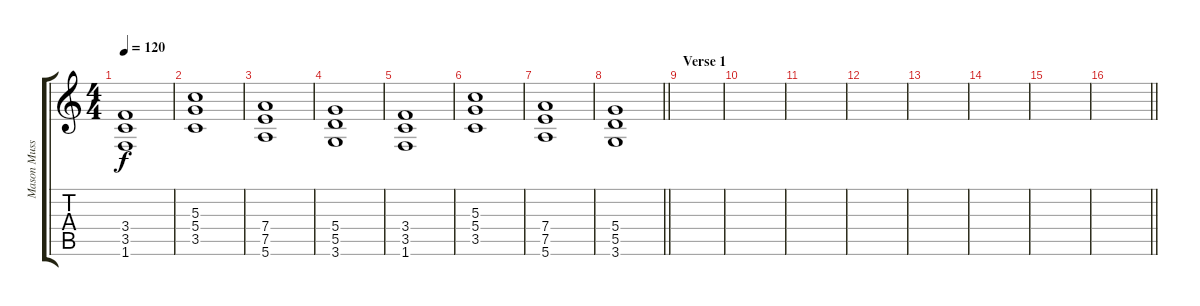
\track ("Mason Musso (Rhythm Guitar)" "Mason Muss") {instrument overdrivenguitar}
\staff {score tabs}
\tuning (E4 B3 G3 D3 A2 E2) {hide}
\ts (4 4)
\tempo 120
\clef g2
\ks c
(3.4 3.5 1.6).1{dy f} |
(5.3 5.4 3.5).1 |
(7.4 7.5 5.6).1 |
(5.4 5.5 3.6).1 |
(3.4 3.5 1.6).1 |
(5.3 5.4 3.5).1 |
(7.4 7.5 5.6).1 |
\barLineRight lightlight
(5.4 5.5 3.6).1 |
\section ("" "Verse 1")
|
|
|
|
|
|
|
\barLineRight lightlight
